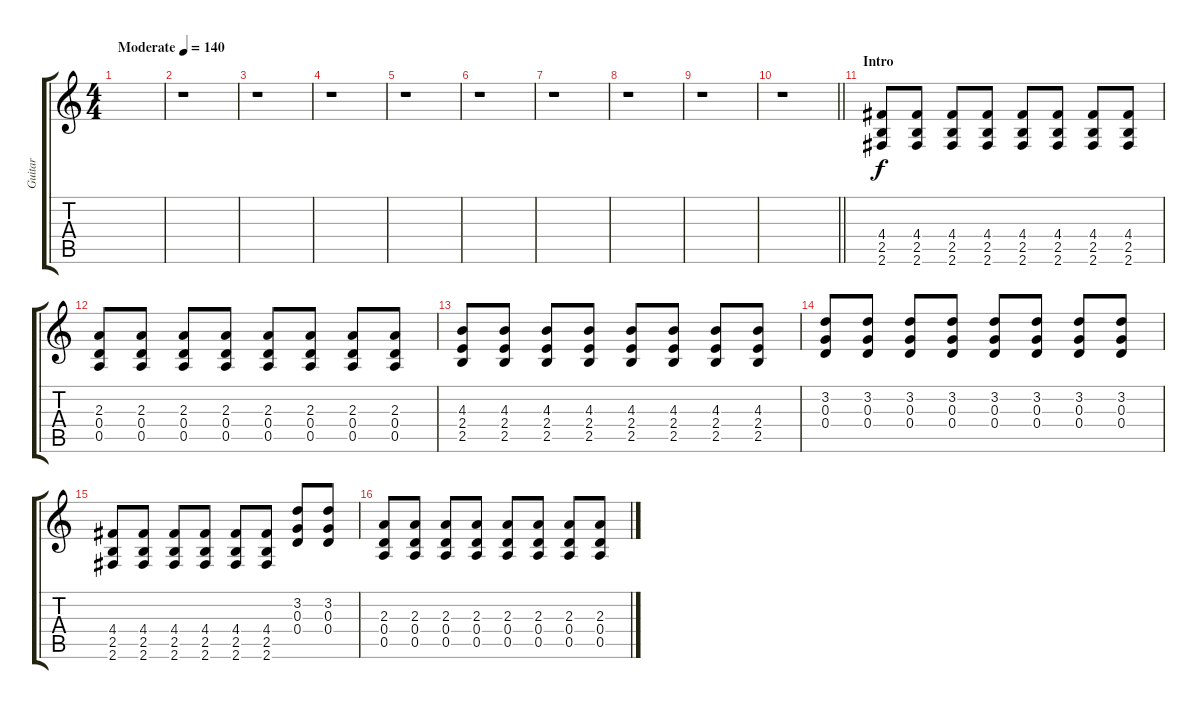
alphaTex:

\track ("Guitar" "Guitar") {instrument distortionguitar}
\staff {score tabs}
\tuning (E4 B3 G3 D3 A2 E2) {hide}
\ts (4 4)
\tempo (140 "Moderate")
\clef g2
\ks c
|
r.1 |
r.1 |
r.1 |
r.1 |
r.1 |
r.1 |
r.1 |
r.1 |
\barLineRight lightlight
r.1 |
\section ("" "Intro")
(4.4 2.5 2.6).8 (4.4 2.5 2.6).8 (4.4 2.5 2.6).8 (4.4 2.5 2.6).8 (4.4 2.5 2.6).8 (4.4 2.5 2.6).8 (4.4 2.5 2.6).8 (4.4 2.5 2.6).8 |
(2.3 0.4 0.5).8 (2.3 0.4 0.5).8 (2.3 0.4 0.5).8 (2.3 0.4 0.5).8 (2.3 0.4 0.5).8 (2.3 0.4 0.5).8 (2.3 0.4 0.5).8 (2.3 0.4 0.5).8 |
(4.3 2.4 2.5).8 (4.3 2.4 2.5).8 (4.3 2.4 2.5).8 (4.3 2.4 2.5).8 (4.3 2.4 2.5).8 (4.3 2.4 2.5).8 (4.3 2.4 2.5).8 (4.3 2.4 2.5).8 |
(3.2 0.3 0.4).8 (3.2 0.3 0.4).8 (3.2 0.3 0.4).8 (3.2 0.3 0.4).8 (3.2 0.3 0.4).8 (3.2 0.3 0.4).8 (3.2 0.3 0.4).8 (3.2 0.3 0.4).8 |
(4.4 2.5 2.6).8 (4.4 2.5 2.6).8 (4.4 2.5 2.6).8 (4.4 2.5 2.6).8 (4.4 2.5 2.6).8 (4.4 2.5 2.6).8 (3.2 0.3 0.4).8 (3.2 0.3 0.4).8 |
(2.3 0.4 0.5).8 (2.3 0.4 0.5).8 (2.3 0.4 0.5).8 (2.3 0.4 0.5).8 (2.3 0.4 0.5).8 (2.3 0.4 0.5).8 (2.3 0.4 0.5).8 (2.3 0.4 0.5).8
